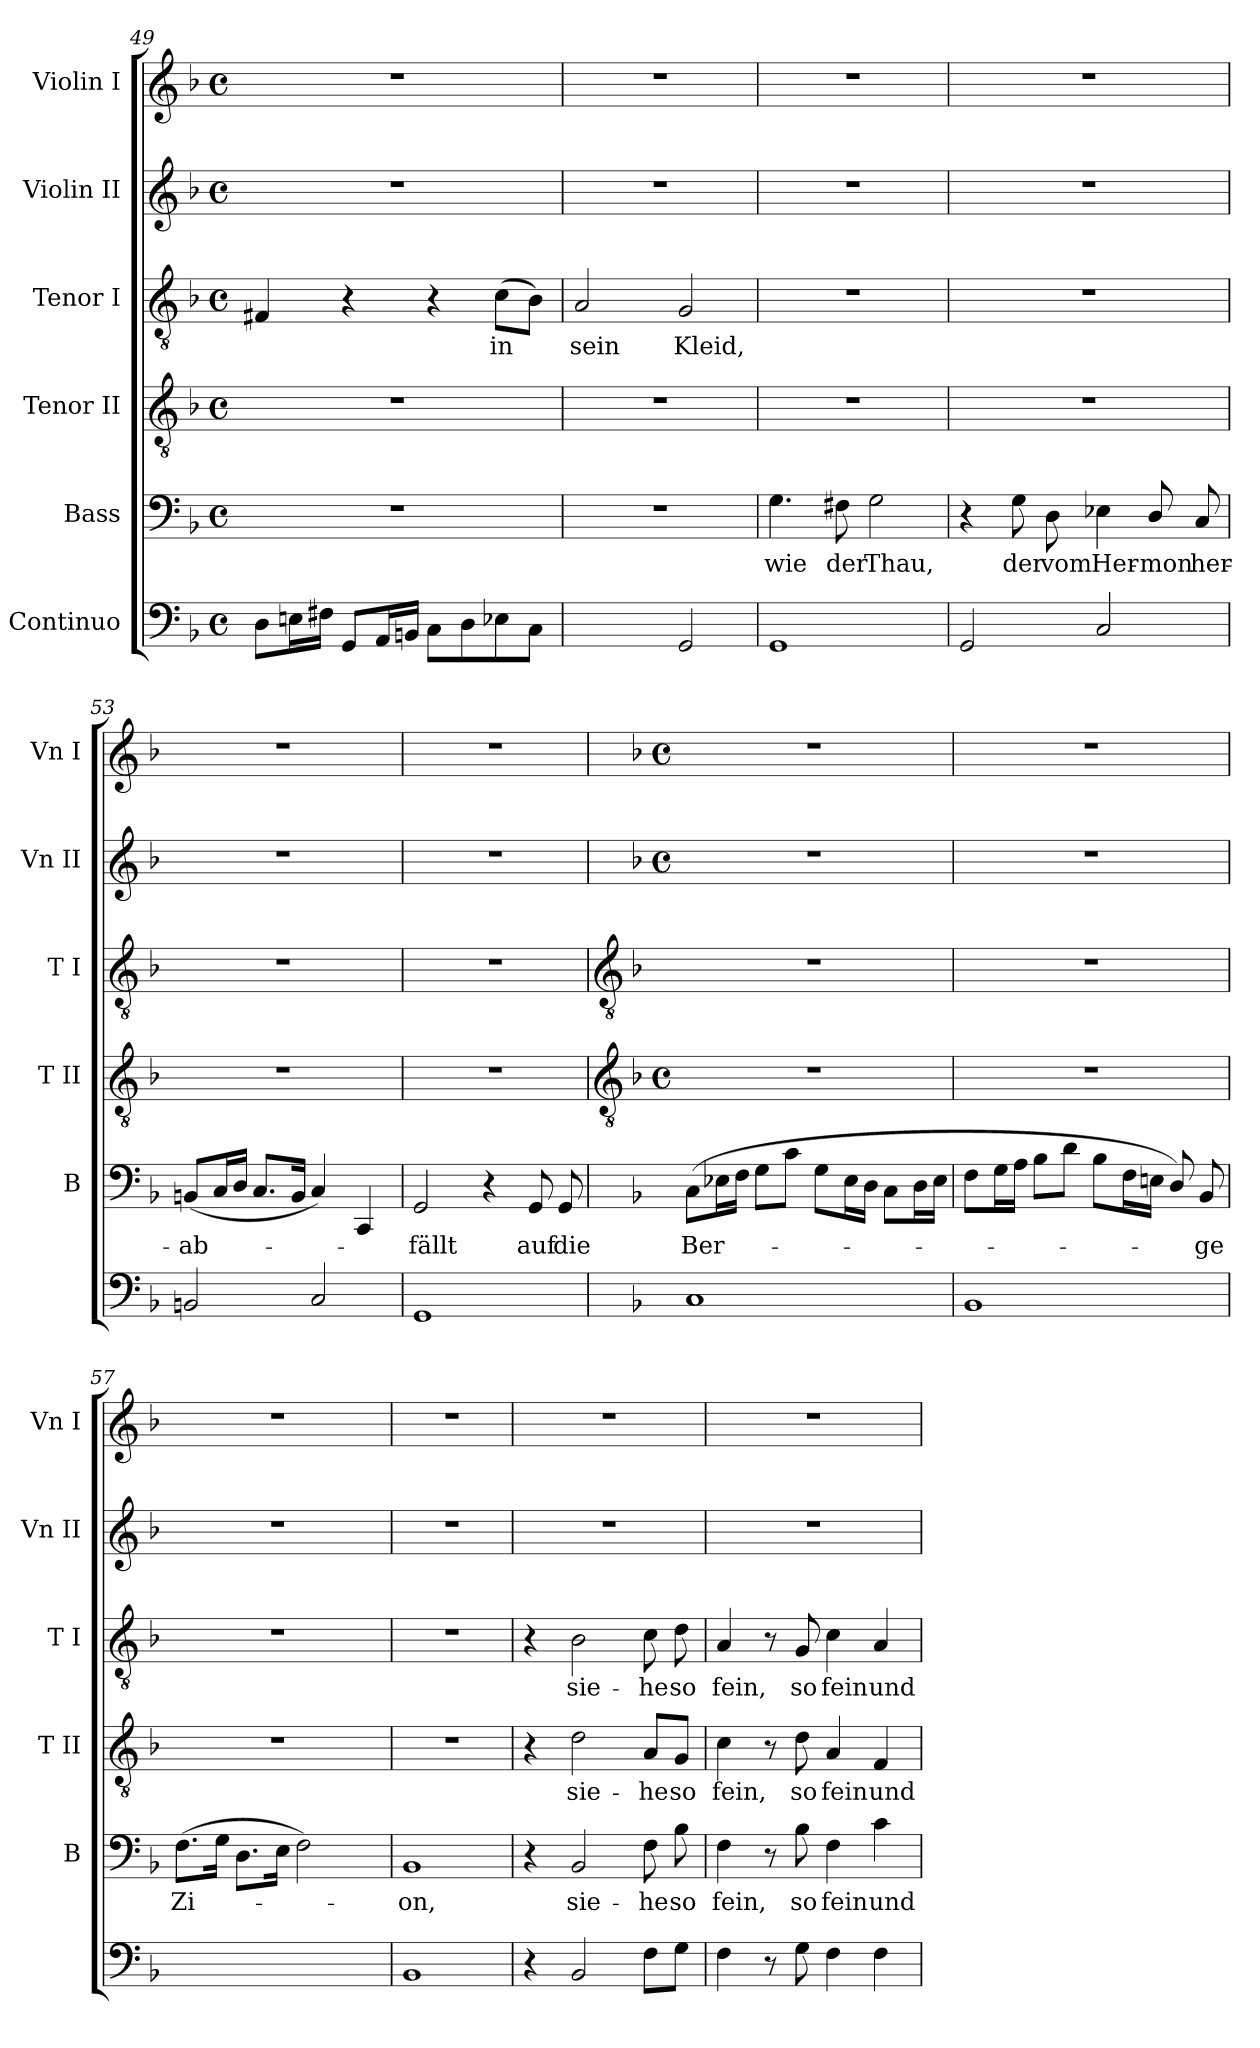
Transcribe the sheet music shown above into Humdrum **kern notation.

**kern	**text	**text	**kern	**text	**kern	**text	**kern	**text	**kern	**kern
*part6	*part6	*part6	*part5	*part5	*part4	*part4	*part3	*part3	*part2	*part1
*staff6	*staff6	*staff6	*staff5	*staff5	*staff4	*staff4	*staff3	*staff3	*staff2	*staff1
*I"Continuo	*	*	*I"Bass	*	*I"Tenor II	*	*I"Tenor I	*	*I"Violin II	*I"Violin I
*	*	*	*I'B	*	*I'T II	*	*I'T I	*	*I'Vn II	*I'Vn I
!!LO:LB:g=z
*clefF4	*	*	*clefF4	*	*clefGv2	*	*clefGv2	*	*clefG2	*clefG2
*k[b-]	*	*	*k[b-]	*	*k[b-]	*	*k[b-]	*	*k[b-]	*k[b-]
*F:	*	*	*F:	*	*F:	*	*F:	*	*F:	*F:
*M4/4	*	*	*M4/4	*	*M4/4	*	*M4/4	*	*M4/4	*M4/4
*met(c)	*	*	*met(c)	*	*met(c)	*	*met(c)	*	*met(c)	*met(c)
=49	=49	=49	=49	=49	=49	=49	=49	=49	=49	=49
8DL	.	.	1r	.	1r	.	4F#X	.	1r	1r
16EnL	.	.	.	.	.	.	.	.	.	.
16F#XJJ	.	.	.	.	.	.	.	.	.	.
8GGL	.	.	.	.	.	.	4r	.	.	.
16AAL	.	.	.	.	.	.	.	.	.	.
16BBnJJ	.	.	.	.	.	.	.	.	.	.
8CL	.	.	.	.	.	.	4r	.	.	.
8D	.	.	.	.	.	.	.	.	.	.
!	!	!	!	!	!	!	!	!LO:LY:b	!	!
8E-X	.	.	.	.	.	.	(>8cL	in	.	.
8CJ	.	.	.	.	.	.	8B-J)	.	.	.
=50	=50	=50	=50	=50	=50	=50	=50	=50	=50	=50
!	!LO:LY:b	!	!	!	!	!	!	!LO:LY:b	!	!
[4Dyy	4	.	1r	.	1r	.	2A	sein	1r	1r
4Dyy]	.	.	.	.	.	.	.	.	.	.
!	!	!	!	!	!	!	!	!LO:LY:b	!	!
2GG	.	.	.	.	.	.	2G	Kleid,	.	.
=51	=51	=51	=51	=51	=51	=51	=51	=51	=51	=51
!	!	!	!	!LO:LY:b	!	!	!	!	!	!
1GG	.	.	4.G	wie	1r	.	1r	.	1r	1r
!	!	!	!	!LO:LY:b	!	!	!	!	!	!
.	.	.	8F#X	der	.	.	.	.	.	.
!	!	!	!	!LO:LY:b	!	!	!	!	!	!
.	.	.	2G	Thau,	.	.	.	.	.	.
=52	=52	=52	=52	=52	=52	=52	=52	=52	=52	=52
2GG	.	.	4r	.	1r	.	1r	.	1r	1r
!	!	!	!	!LO:LY:b	!	!	!	!	!	!
.	.	.	8G	der	.	.	.	.	.	.
!	!	!	!	!LO:LY:b	!	!	!	!	!	!
.	.	.	8D	vom	.	.	.	.	.	.
!	!	!	!	!LO:LY:b	!	!	!	!	!	!
2C	.	.	4E-X	Her-	.	.	.	.	.	.
!	!	!	!	!LO:LY:b	!	!	!	!	!	!
.	.	.	8D/	-mon	.	.	.	.	.	.
!	!	!	!	!LO:LY:b	!	!	!	!	!	!
.	.	.	8C	her-	.	.	.	.	.	.
=53	=53	=53	=53	=53	=53	=53	=53	=53	=53	=53
!	!	!	!	!LO:LY:b	!	!	!	!	!	!
2BBn	.	.	(<8BBnL	-ab-	1r	.	1r	.	1r	1r
.	.	.	16CL	.	.	.	.	.	.	.
.	.	.	16DJJ	.	.	.	.	.	.	.
.	.	.	8.CL	.	.	.	.	.	.	.
.	.	.	16BBJ	.	.	.	.	.	.	.
2C	.	.	4C)	.	.	.	.	.	.	.
.	.	.	4CC	.	.	.	.	.	.	.
=54	=54	=54	=54	=54	=54	=54	=54	=54	=54	=54
!	!	!	!	!LO:LY:b	!	!	!	!	!	!
1GG	.	.	2GG	fällt	1r	.	1r	.	1r	1r
.	.	.	4r	.	.	.	.	.	.	.
!	!	!	!	!LO:LY:b	!	!	!	!	!	!
.	.	.	8GG	auf	.	.	.	.	.	.
!	!	!	!	!LO:LY:b	!	!	!	!	!	!
.	.	.	8GG	die	.	.	.	.	.	.
!!LO:LB:g=z
=55	=55	=55	=55	=55	=55	=55	=55	=55	=55	=55
*	*	*	*	*	*clefGv2	*	*clefGv2	*	*	*
*	*	*	*	*	*k[b-]	*	*	*	*	*
*	*	*	*	*	*F:	*	*	*	*	*
*	*	*	*	*	*M4/4	*	*	*	*M4/4	*M4/4
*	*	*	*	*	*met(c)	*	*	*	*met(c)	*met(c)
!	!	!	!	!LO:LY:b	!	!	!	!	!	!
1C	.	.	(>8CL	Ber-	1r	.	1r	.	1r	1r
.	.	.	16E-XL	.	.	.	.	.	.	.
.	.	.	16FJJ	.	.	.	.	.	.	.
.	.	.	8GL	.	.	.	.	.	.	.
.	.	.	8cJ	.	.	.	.	.	.	.
.	.	.	8GL	.	.	.	.	.	.	.
.	.	.	16E-L	.	.	.	.	.	.	.
.	.	.	16DJJ	.	.	.	.	.	.	.
.	.	.	8CL	.	.	.	.	.	.	.
.	.	.	16DL	.	.	.	.	.	.	.
.	.	.	16E-JJ	.	.	.	.	.	.	.
=56	=56	=56	=56	=56	=56	=56	=56	=56	=56	=56
1BB-	.	.	8FL	.	1r	.	1r	.	1r	1r
.	.	.	16GL	.	.	.	.	.	.	.
.	.	.	16AJJ	.	.	.	.	.	.	.
.	.	.	8B-L	.	.	.	.	.	.	.
.	.	.	8dJ	.	.	.	.	.	.	.
.	.	.	8B-L	.	.	.	.	.	.	.
.	.	.	16FL	.	.	.	.	.	.	.
.	.	.	16EnJJ	.	.	.	.	.	.	.
.	.	.	8D/)	.	.	.	.	.	.	.
!	!	!	!	!LO:LY:b	!	!	!	!	!	!
.	.	.	8BB-	ge	.	.	.	.	.	.
=57	=57	=57	=57	=57	=57	=57	=57	=57	=57	=57
!	!LO:LY:b	!LO:LY:b	!	!LO:LY:b	!	!	!	!	!	!
[4FFyy	6	3	(>8.FL	Zi-	1r	.	1r	.	1r	1r
.	.	.	16GJ	.	.	.	.	.	.	.
!	!	!LO:LY:b	!	!	!	!	!	!	!	!
4FFyy_	.	4	8.DL	.	.	.	.	.	.	.
.	.	.	16EJ	.	.	.	.	.	.	.
4FFyy_	.	.	2F)	.	.	.	.	.	.	.
!	!	!LO:LY:b	!	!	!	!	!	!	!	!
4FFyy]	.	3	.	.	.	.	.	.	.	.
=58	=58	=58	=58	=58	=58	=58	=58	=58	=58	=58
!	!	!	!	!LO:LY:b	!	!	!	!	!	!
1BB-	.	.	1BB-	on,	1r	.	1r	.	1r	1r
=59	=59	=59	=59	=59	=59	=59	=59	=59	=59	=59
4r	.	.	4r	.	4r	.	4r	.	1r	1r
!	!	!	!	!LO:LY:b	!	!LO:LY:b	!	!LO:LY:b	!	!
2BB-	.	.	2BB-	sie-	2d	sie-	2B-	sie-	.	.
!	!	!	!	!LO:LY:b	!	!LO:LY:b	!	!LO:LY:b	!	!
8FL	.	.	8F	-he	8A/L	-he	8c	-he	.	.
!	!	!	!	!LO:LY:b	!	!LO:LY:b	!	!LO:LY:b	!	!
8GJ	.	.	8B-	so	8G/J	so	8d	so	.	.
=60	=60	=60	=60	=60	=60	=60	=60	=60	=60	=60
!	!	!	!	!LO:LY:b	!	!LO:LY:b	!	!LO:LY:b	!	!
4F	.	.	4F	fein,	4c	fein,	4A	fein,	1r	1r
8r	.	.	8r	.	8r	.	8r	.	.	.
!	!	!	!	!LO:LY:b	!	!LO:LY:b	!	!LO:LY:b	!	!
8G	.	.	8B-	so	8d	so	8G	so	.	.
!	!	!	!	!LO:LY:b	!	!LO:LY:b	!	!LO:LY:b	!	!
4F	.	.	4F	fein	4A	fein	4c	fein	.	.
!	!	!	!	!LO:LY:b	!	!LO:LY:b	!	!LO:LY:b	!	!
4F	.	.	4c	und	4F	und	4A	und	.	.
=	=	=	=	=	=	=	=	=	=	=
*-	*-	*-	*-	*-	*-	*-	*-	*-	*-	*-
